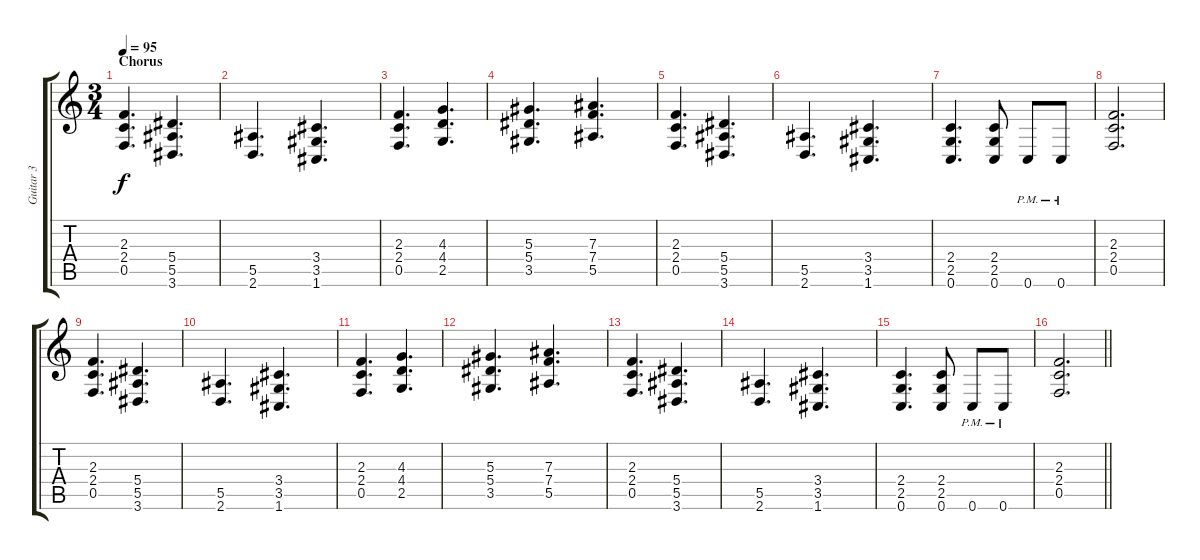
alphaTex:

\track ("Guitar 3" "Guitar 3") {instrument acousticguitarsteel}
\staff {score tabs}
\tuning (C4 G3 Eb3 Bb2 F2 C2) {hide}
\ts (3 4)
\section ("" "Chorus")
\tempo 95
\clef g2
\ks c
(2.3 2.4 0.5).4{d dy f} (5.4 5.5 3.6).4{d} |
(5.5 2.6).4{d} (3.4 3.5 1.6).4{d} |
(2.3 2.4 0.5).4{d} (4.3 4.4 2.5).4{d} |
(5.3 5.4 3.5).4{d} (7.3 7.4 5.5).4{d} |
(2.3 2.4 0.5).4{d} (5.4 5.5 3.6).4{d} |
(5.5 2.6).4{d} (3.4 3.5 1.6).4{d} |
(2.4 2.5 0.6).4{d} (2.4 2.5 0.6).8 0.6{pm}.8 0.6{pm}.8 |
(2.3 2.4 0.5).2{d} |
(2.3 2.4 0.5).4{d} (5.4 5.5 3.6).4{d} |
(5.5 2.6).4{d} (3.4 3.5 1.6).4{d} |
(2.3 2.4 0.5).4{d} (4.3 4.4 2.5).4{d} |
(5.3 5.4 3.5).4{d} (7.3 7.4 5.5).4{d} |
(2.3 2.4 0.5).4{d} (5.4 5.5 3.6).4{d} |
(5.5 2.6).4{d} (3.4 3.5 1.6).4{d} |
(2.4 2.5 0.6).4{d} (2.4 2.5 0.6).8 0.6{pm}.8 0.6{pm}.8 |
\barLineRight lightlight
(2.3 2.4 0.5).2{d volume 4}
